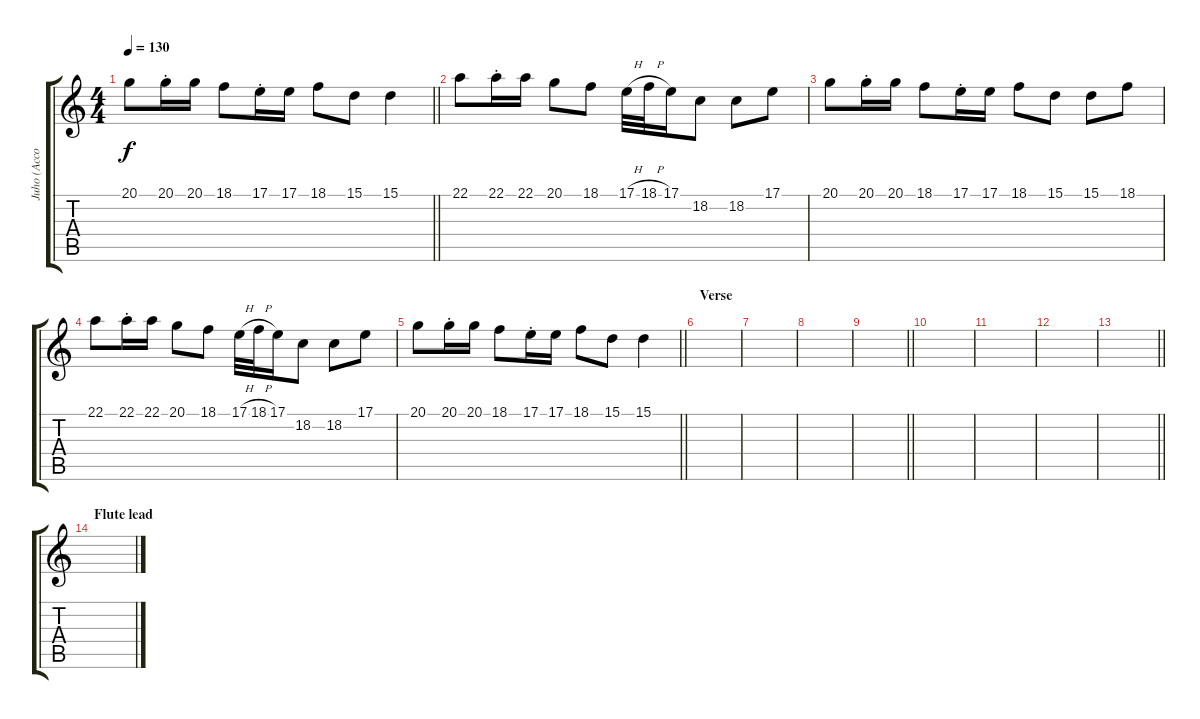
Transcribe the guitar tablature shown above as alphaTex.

\track ("Juho (Acco. Lead)" "Juho (Acco") {instrument accordion}
\staff {score tabs}
\tuning (B3 Gb3 D3 A2 E2 B1) {hide}
\ts (4 4)
\tempo 130
\clef g2
\barLineRight lightlight
\ks c
20.1.8{dy f} 20.1{st}.16 20.1.16 18.1.8 17.1{st}.16 17.1.16 18.1.8 15.1.8 15.1.4 |
\section ("" "")
22.1.8 22.1{st}.16 22.1.16 20.1.8 18.1.8 17.1{h}.32 18.1{h}.32 17.1.16 18.2.8 18.2.8 17.1.8 |
20.1.8 20.1{st}.16 20.1.16 18.1.8 17.1{st}.16 17.1.16 18.1.8 15.1.8 15.1.8 18.1.8 |
22.1.8 22.1{st}.16 22.1.16 20.1.8 18.1.8 17.1{h}.32 18.1{h}.32 17.1.16 18.2.8 18.2.8 17.1.8 |
\barLineRight lightlight
20.1.8 20.1{st}.16 20.1.16 18.1.8 17.1{st}.16 17.1.16 18.1.8 15.1.8 15.1.4 |
\section ("" "Verse")
|
|
|
\barLineRight lightlight
|
\section ("" "")
|
|
|
\barLineRight lightlight
|
\section ("" "Flute lead")
